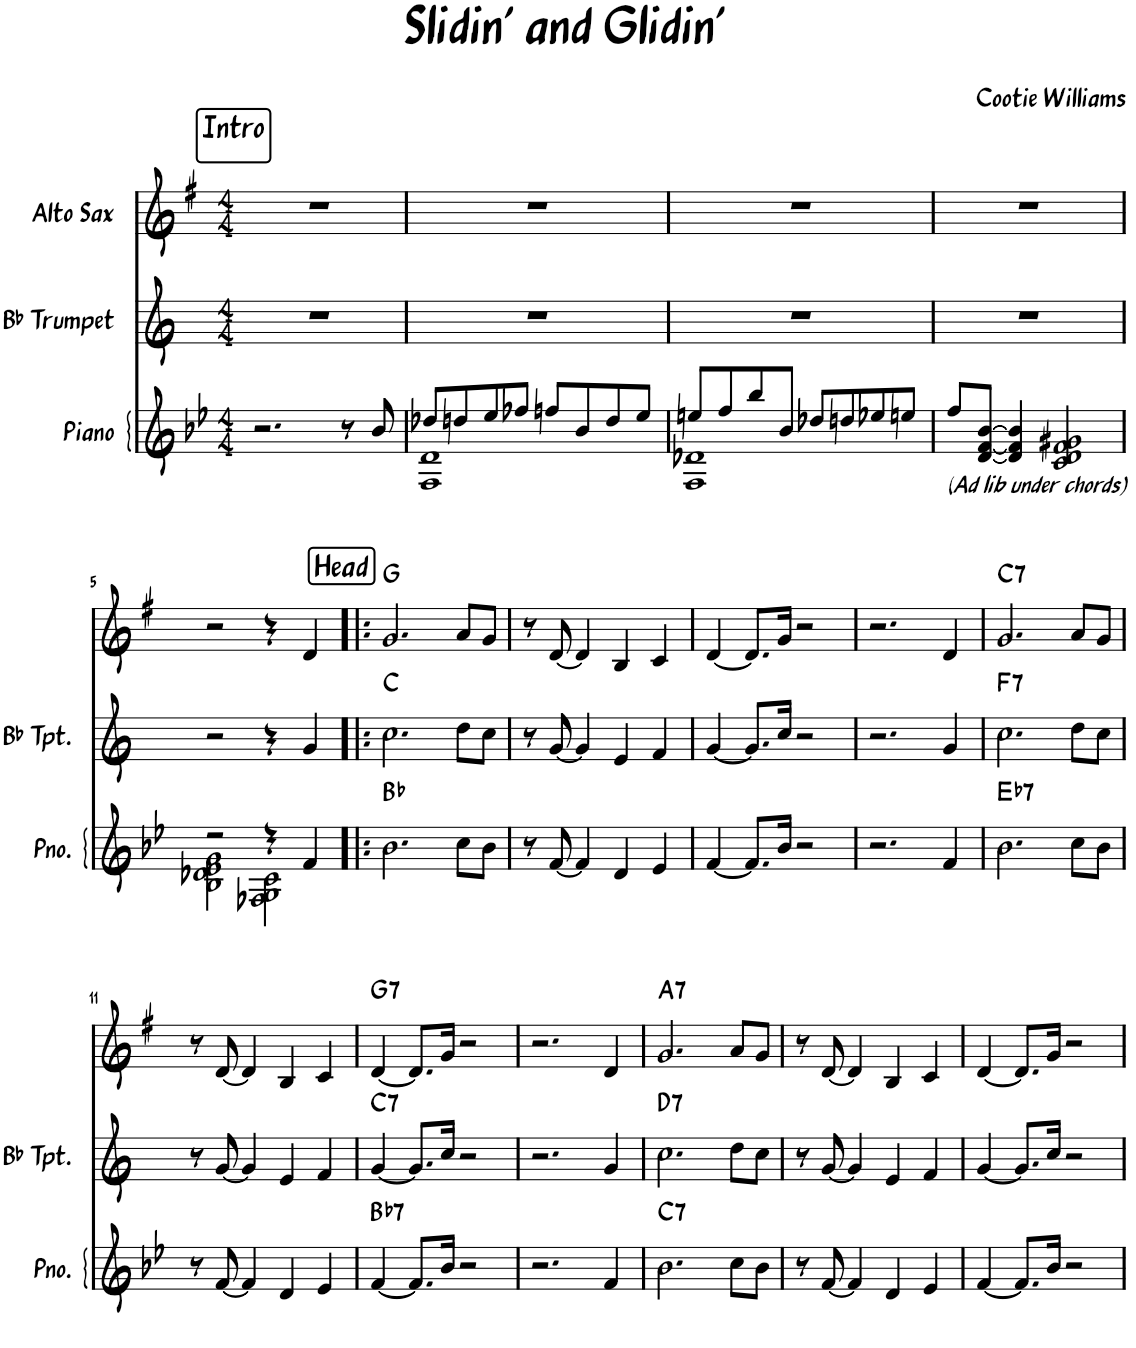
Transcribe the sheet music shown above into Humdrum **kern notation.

**kern	**harte	**kern	**harte	**kern	**harte
*part3	*part3	*part2	*part2	*part1	*part1
*staff3	*	*staff2	*	*staff1	*
*I"Piano	*	*I"Bb Trumpet	*	*I"Alto Sax	*
*I'Pno.	*	*I'Bb Tpt.	*	*I'Sax	*
*clefG2	*	*clefG2	*	*clefG2	*
*	*	*Trd1c2	*	*Trd5c9	*
*k[b-e-]	*	*k[]	*	*k[f#]	*
*M4/4	*	*M4/4	*	*M4/4	*
!!LO:REH:place=s1:a:t=
!!LO:REH:place=s1:a:cj:fs=14:t=Intro
=1	=1	=1	=1	=1	=1
2.r	.	1r	.	1r	.
8r	.	.	.	.	.
8b-/	.	.	.	.	.
=2	=2	=2	=2	=2	=2
*^	*	*	*	*	*
8dd-X/L	1F 1d	.	1r	.	1r	.
8ddn/	.	.	.	.	.	.
8ee-/	.	.	.	.	.	.
8ff-X/J	.	.	.	.	.	.
8ffn/L	.	.	.	.	.	.
8b-/	.	.	.	.	.	.
8dd/	.	.	.	.	.	.
8ee-/J	.	.	.	.	.	.
=3	=3	=3	=3	=3	=3	=3
8een/L	1F 1d-X	.	1r	.	1r	.
8ff/	.	.	.	.	.	.
8bb-/	.	.	.	.	.	.
8b-/J	.	.	.	.	.	.
8dd-X/L	.	.	.	.	.	.
8ddn/	.	.	.	.	.	.
8ee-X/	.	.	.	.	.	.
8een/J	.	.	.	.	.	.
*v	*v	*	*	*	*	*
=4	=4	=4	=4	=4	=4
!LO:TX:b:i:t=(Ad lib under chords)	!	!	!	!	!
8ff/L	.	1r	.	1r	.
[8d/ [8f/ [8b-/J	.	.	.	.	.
4d/] 4f/] 4b-/]	.	.	.	.	.
2c/ 2d/ 2f/ 2g#X/	.	.	.	.	.
!!LO:LB:g=z
=5	=5	=5	=5	=5	=5
*^	*	*	*	*	*
2r	2B-\ 2d-X\ 2e-\ 2g\	.	2r	.	2r	.
4r	2F-X\ 2G\ 2c\	.	4r	.	4r	.
4f/	.	.	4g/	.	4d/	.
*v	*v	*	*	*	*	*
!!LO:REH:place=s1:a:cj:fs=14:t=Head
=6!|:	=6!|:	=6!|:	=6!|:	=6!|:	=6!|:
2.b-\	Bb:maj	2.cc\	C:maj	2.g/	G:maj
8cc\L	.	8dd\L	.	8a/L	.
8b-\J	.	8cc\J	.	8g/J	.
=7	=7	=7	=7	=7	=7
8r	.	8r	.	8r	.
[8f/	.	[8g/	.	[8d/	.
4f/]	.	4g/]	.	4d/]	.
4d/	.	4e/	.	4B/	.
4e-/	.	4f/	.	4c/	.
=8	=8	=8	=8	=8	=8
[4f/	.	[4g/	.	[4d/	.
8.f/L]	.	8.g/L]	.	8.d/L]	.
16b-/Jk	.	16cc/Jk	.	16g/Jk	.
2r	.	2r	.	2r	.
=9	=9	=9	=9	=9	=9
2.r	.	2.r	.	2.r	.
4f/	.	4g/	.	4d/	.
=10	=10	=10	=10	=10	=10
!	!LO:H:kt=7	!	!LO:H:kt=7	!	!LO:H:kt=7
2.b-\	Eb:7	2.cc\	F:7	2.g/	C:7
8cc\L	.	8dd\L	.	8a/L	.
8b-\J	.	8cc\J	.	8g/J	.
!!LO:LB:g=z
=11	=11	=11	=11	=11	=11
8r	.	8r	.	8r	.
[8f/	.	[8g/	.	[8d/	.
4f/]	.	4g/]	.	4d/]	.
4d/	.	4en/	.	4Bn/	.
4e-/	.	4f/	.	4c/	.
=12	=12	=12	=12	=12	=12
!	!LO:H:kt=7	!	!LO:H:kt=7	!	!LO:H:kt=7
[4f/	Bb:7	[4g/	C:7	[4d/	G:7
8.f/L]	.	8.g/L]	.	8.d/L]	.
16b-/Jk	.	16cc/Jk	.	16g/Jk	.
2r	.	2r	.	2r	.
=13	=13	=13	=13	=13	=13
2.r	.	2.r	.	2.r	.
4f/	.	4g/	.	4d/	.
=14	=14	=14	=14	=14	=14
!	!LO:H:kt=7	!	!LO:H:kt=7	!	!LO:H:kt=7
2.b-\	C:7	2.cc\	D:7	2.g/	A:7
8cc\L	.	8dd\L	.	8a/L	.
8b-\J	.	8cc\J	.	8g/J	.
=15	=15	=15	=15	=15	=15
8r	.	8r	.	8r	.
[8f/	.	[8g/	.	[8d/	.
4f/]	.	4g/]	.	4d/]	.
4d/	.	4e/	.	4B/	.
4e-/	.	4fn/	.	4cn/	.
=16	=16	=16	=16	=16	=16
[4f/	.	[4g/	.	[4d/	.
8.f/L]	.	8.g/L]	.	8.d/L]	.
16b-/Jk	.	16cc/Jk	.	16g/Jk	.
2r	.	2r	.	2r	.
=	=	=	=	=	=
*-	*-	*-	*-	*-	*-
